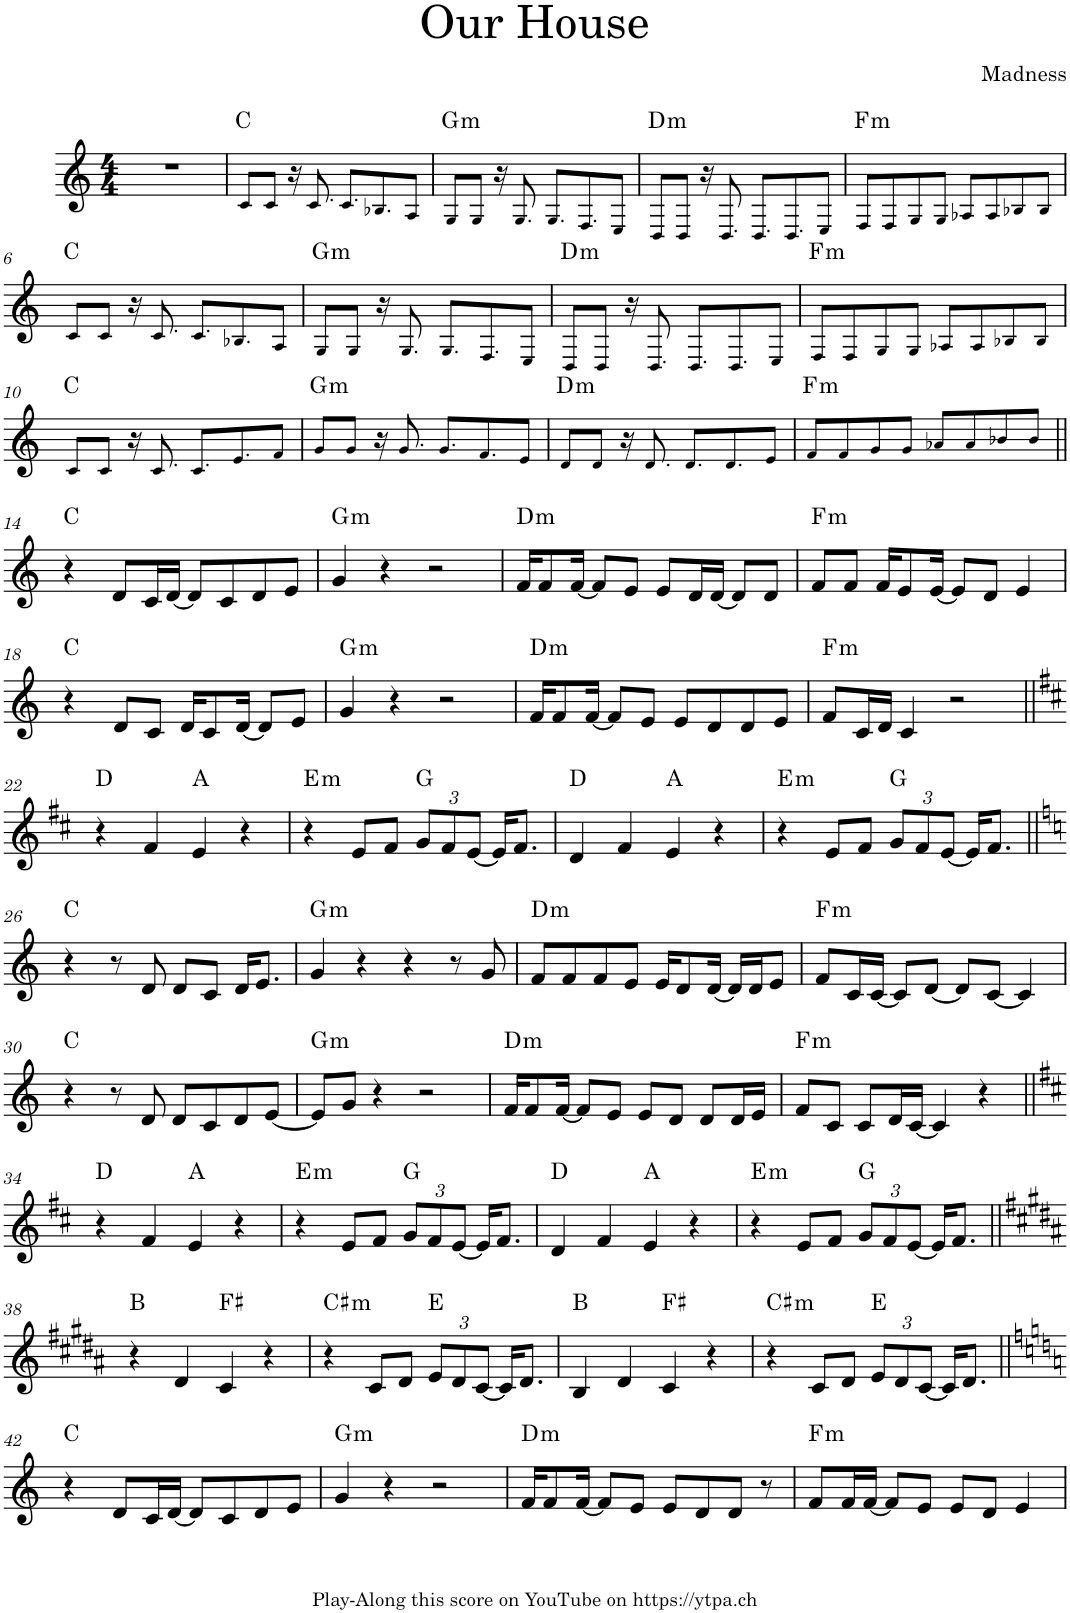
**kern	**harte
*part1	*part1
*staff1	*
*I"Piano	*
*I'Pno.	*
*clefG2	*
*k[]	*
*M4/4	*
=1	=1
1r	.
=2	=2
8c!/L	C:maj
8c!/J	.
16r	.
8.c!/	.
8.c!/L	.
8.B-X!/	.
8A!/J	.
=3	=3
!	!LO:H:kt=m
8G!/L	G:min
8G!/J	.
16r	.
8.G!/	.
8.G!/L	.
8.F!/	.
8E!/J	.
=4	=4
!	!LO:H:kt=m
8D!/L	D:min
8D!/J	.
16r	.
8.D!/	.
8.D!/L	.
8.D!/	.
8E!/J	.
=5	=5
!	!LO:H:kt=m
8F!/L	F:min
8F!/	.
8G!/	.
8G!/J	.
8A-X!/L	.
8A-!/	.
8B-X!/	.
8B-!/J	.
!!LO:LB:g=z
=6	=6
8c!/L	C:maj
8c!/J	.
16r	.
8.c!/	.
8.c!/L	.
8.B-X!/	.
8A!/J	.
=7	=7
!	!LO:H:kt=m
8G!/L	G:min
8G!/J	.
16r	.
8.G!/	.
8.G!/L	.
8.F!/	.
8E!/J	.
=8	=8
!	!LO:H:kt=m
8D!/L	D:min
8D!/J	.
16r	.
8.D!/	.
8.D!/L	.
8.D!/	.
8E!/J	.
=9	=9
!	!LO:H:kt=m
8F!/L	F:min
8F!/	.
8G!/	.
8G!/J	.
8A-X!/L	.
8A-!/	.
8B-X!/	.
8B-!/J	.
!!LO:LB:g=z
=10	=10
8c!/L	C:maj
8c!/J	.
16r	.
8.c!/	.
8.c!/L	.
8.e!/	.
8f!/J	.
=11	=11
!	!LO:H:kt=m
8g!/L	G:min
8g!/J	.
16r	.
8.g!/	.
8.g!/L	.
8.f!/	.
8e!/J	.
=12	=12
!	!LO:H:kt=m
8d!/L	D:min
8d!/J	.
16r	.
8.d!/	.
8.d!/L	.
8.d!/	.
8e!/J	.
=13	=13
!	!LO:H:kt=m
8f!/L	F:min
8f!/	.
8g!/	.
8g!/J	.
8a-X!/L	.
8a-!/	.
8b-X!/	.
8b-!/J	.
!!LO:LB:g=z
=14||	=14||
4r	C:maj
8d/L	.
16c/L	.
[16d/JJ	.
8d/L]	.
8c/	.
8d/	.
8e/J	.
=15	=15
!	!LO:H:kt=m
4g/	G:min
4r	.
2r	.
=16	=16
!	!LO:H:kt=m
16f/KL	D:min
8f/	.
[16f/Jk	.
8f/L]	.
8e/J	.
8e/L	.
16d/L	.
[16d/JJ	.
8d/L]	.
8d/J	.
=17	=17
!	!LO:H:kt=m
8f/L	F:min
8f/J	.
16f/KL	.
8e/	.
[16e/Jk	.
8e/L]	.
8d/J	.
4e/	.
!!LO:LB:g=z
=18	=18
4r	C:maj
8d/L	.
8c/J	.
16d/KL	.
8c/	.
[16d/Jk	.
8d/L]	.
8e/J	.
=19	=19
!	!LO:H:kt=m
4g/	G:min
4r	.
2r	.
=20	=20
!	!LO:H:kt=m
16f/KL	D:min
8f/	.
[16f/Jk	.
8f/L]	.
8e/J	.
8e/L	.
8d/	.
8d/	.
8e/J	.
=21	=21
!	!LO:H:kt=m
8f/L	F:min
16c/L	.
16d/JJ	.
4c/	.
2r	.
!!LO:LB:g=z
=22||	=22||
*k[f#c#]	*
4r	D:maj
4f#/	.
4e/	A:maj
4r	.
=23	=23
!	!LO:H:kt=m
4r	E:min
8e/L	.
8f#/J	.
*Xbrackettup	*
12g/L	G:maj
12f#/	.
[12e/J	.
16e/KL]	.
8.f#/J	.
=24	=24
4d/	D:maj
4f#/	.
4e/	A:maj
4r	.
=25	=25
!	!LO:H:kt=m
4r	E:min
8e/L	.
8f#/J	.
12g/L	G:maj
12f#/	.
[12e/J	.
16e/KL]	.
8.f#/J	.
!!LO:LB:g=z
=26||	=26||
*k[]	*
4r	C:maj
8r	.
8d/	.
8d/L	.
8c/J	.
16d/KL	.
8.e/J	.
=27	=27
!	!LO:H:kt=m
4g/	G:min
4r	.
4r	.
8r	.
8g/	.
=28	=28
!	!LO:H:kt=m
8f/L	D:min
8f/	.
8f/	.
8e/J	.
16e/KL	.
8d/	.
[16d/Jk	.
16d/LL]	.
16d/J	.
8e/J	.
=29	=29
!	!LO:H:kt=m
8f/L	F:min
16c/L	.
[16c/JJ	.
8c/L]	.
[8d/J	.
8d/L]	.
[8c/J	.
4c/]	.
!!LO:LB:g=z
=30	=30
4r	C:maj
8r	.
8d/	.
8d/L	.
8c/	.
8d/	.
[8e/J	.
=31	=31
!	!LO:H:kt=m
8e/L]	G:min
8g/J	.
4r	.
2r	.
=32	=32
!	!LO:H:kt=m
16f/KL	D:min
8f/	.
[16f/Jk	.
8f/L]	.
8e/J	.
8e/L	.
8d/J	.
8d/L	.
16d/L	.
16e/JJ	.
=33	=33
!	!LO:H:kt=m
8f/L	F:min
8c/J	.
8c/L	.
16d/L	.
[16c/JJ	.
4c/]	.
4r	.
!!LO:LB:g=z
=34||	=34||
*k[f#c#]	*
4r	D:maj
4f#/	.
4e/	A:maj
4r	.
=35	=35
!	!LO:H:kt=m
4r	E:min
8e/L	.
8f#/J	.
12g/L	G:maj
12f#/	.
[12e/J	.
16e/KL]	.
8.f#/J	.
=36	=36
4d/	D:maj
4f#/	.
4e/	A:maj
4r	.
=37	=37
!	!LO:H:kt=m
4r	E:min
8e/L	.
8f#/J	.
12g/L	G:maj
12f#/	.
[12e/J	.
16e/KL]	.
8.f#/J	.
!!LO:LB:g=z
=38||	=38||
*k[f#c#g#d#a#]	*
4r	B:maj
4d#/	.
4c#/	F#:maj
4r	.
=39	=39
!	!LO:H:kt=m
4r	C#:min
8c#/L	.
8d#/J	.
12e/L	E:maj
12d#/	.
[12c#/J	.
16c#/KL]	.
8.d#/J	.
=40	=40
4B/	B:maj
4d#/	.
4c#/	F#:maj
4r	.
=41	=41
!	!LO:H:kt=m
4r	C#:min
8c#/L	.
8d#/J	.
12e/L	E:maj
12d#/	.
[12c#/J	.
16c#/KL]	.
8.d#/J	.
!!LO:LB:g=z
=42||	=42||
*k[]	*
4r	C:maj
8d/L	.
16c/L	.
[16d/JJ	.
8d/L]	.
8c/	.
8d/	.
8e/J	.
=43	=43
!	!LO:H:kt=m
4g/	G:min
4r	.
2r	.
=44	=44
!	!LO:H:kt=m
16f/KL	D:min
8f/	.
[16f/Jk	.
8f/L]	.
8e/J	.
8e/L	.
8d/	.
8d/J	.
8r	.
=45	=45
!	!LO:H:kt=m
8f/L	F:min
16f/L	.
[16f/JJ	.
8f/L]	.
8e/J	.
8e/L	.
8d/J	.
4e/	.
=	=
*-	*-
